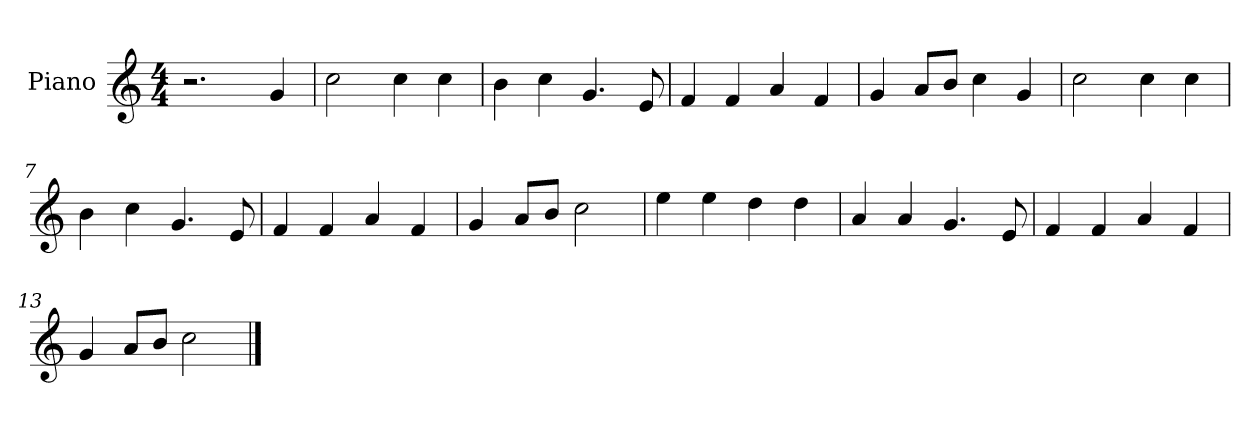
**kern
*part1
*staff1
*I"Piano
*I'Pno
*clefG2
*k[]
*M4/4
=1
2.r
4g/
=2
2cc\
4cc\
4cc\
=3
4b\
4cc\
4.g/
8e/
=4
4f/
4f/
4a/
4f/
=5
4g/
8a/L
8b/J
4cc\
4g/
=6
2cc\
4cc\
4cc\
=7
4b\
4cc\
4.g/
8e/
=8
4f/
4f/
4a/
4f/
=9
4g/
8a/L
8b/J
2cc\
=10
4ee\
4ee\
4dd\
4dd\
=11
4a/
4a/
4.g/
8e/
=12
4f/
4f/
4a/
4f/
=13
4g/
8a/L
8b/J
2cc\
==
*-
